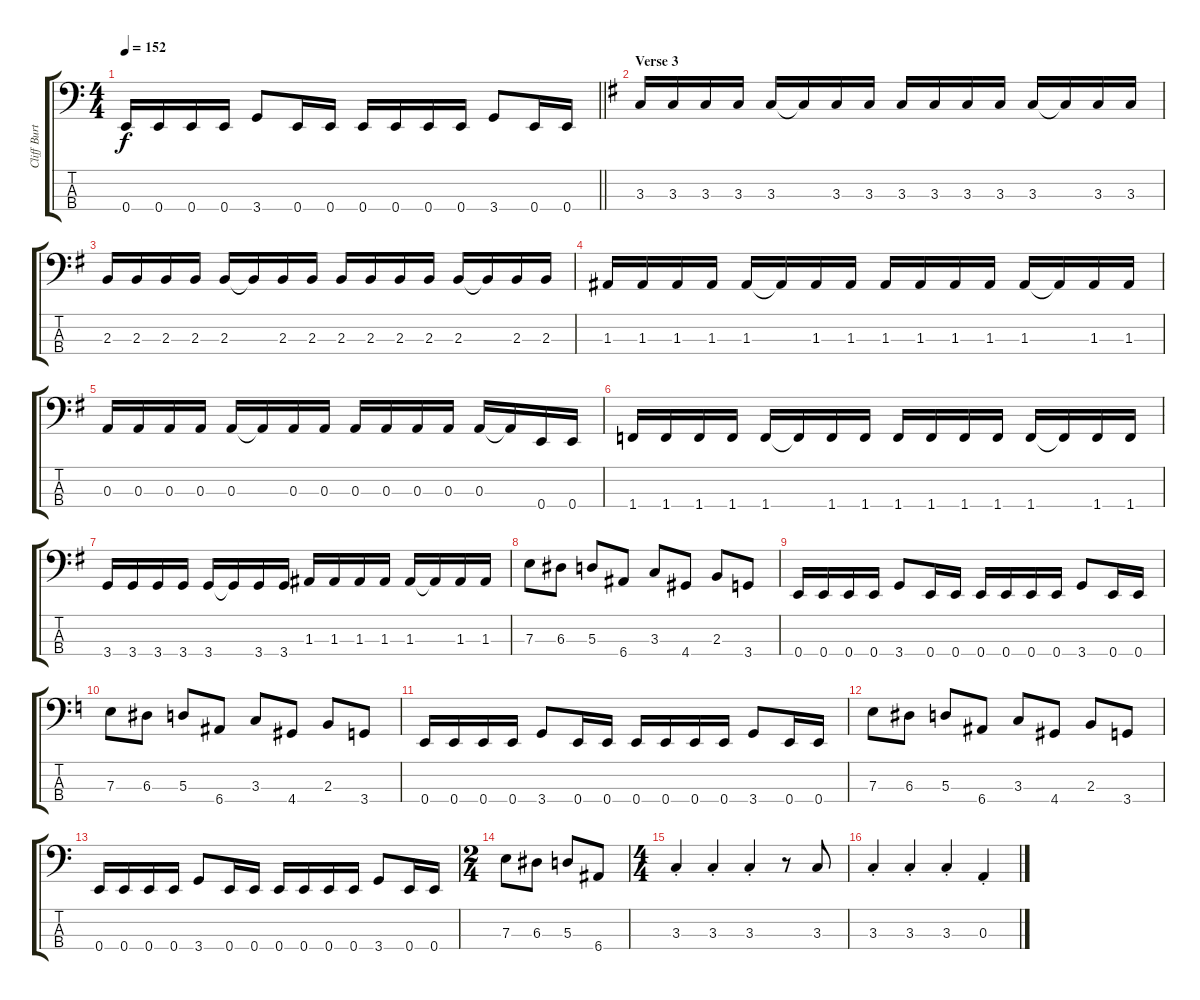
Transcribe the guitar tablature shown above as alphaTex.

\track ("Cliff Burton" "Cliff Burt") {instrument electricbassfinger}
\staff {score tabs}
\tuning (G2 D2 A1 E1) {hide}
\ts (4 4)
\tempo 152
\clef f4
\barLineRight lightlight
\ks c
0.4.16{dy f} 0.4.16 0.4.16 0.4.16 3.4.8 0.4.16 0.4.16 0.4.16 0.4.16 0.4.16 0.4.16 3.4.8 0.4.16 0.4.16 |
\section ("" "Verse 3")
\ks g
3.3.16 3.3.16 3.3.16 3.3.16 3.3.16 3.3{t}.16 3.3.16 3.3.16 3.3.16 3.3.16 3.3.16 3.3.16 3.3.16 3.3{t}.16 3.3.16 3.3.16 |
2.3.16 2.3.16 2.3.16 2.3.16 2.3.16 2.3{t}.16 2.3.16 2.3.16 2.3.16 2.3.16 2.3.16 2.3.16 2.3.16 2.3{t}.16 2.3.16 2.3.16 |
1.3.16 1.3.16 1.3.16 1.3.16 1.3.16 1.3{t}.16 1.3.16 1.3.16 1.3.16 1.3.16 1.3.16 1.3.16 1.3.16 1.3{t}.16 1.3.16 1.3.16 |
0.3.16 0.3.16 0.3.16 0.3.16 0.3.16 0.3{t}.16 0.3.16 0.3.16 0.3.16 0.3.16 0.3.16 0.3.16 0.3.16 0.3{t}.16 0.4.16 0.4.16 |
1.4.16 1.4.16 1.4.16 1.4.16 1.4.16 1.4{t}.16 1.4.16 1.4.16 1.4.16 1.4.16 1.4.16 1.4.16 1.4.16 1.4{t}.16 1.4.16 1.4.16 |
3.4.16 3.4.16 3.4.16 3.4.16 3.4.16 3.4{t}.16 3.4.16 3.4.16 1.3.16 1.3.16 1.3.16 1.3.16 1.3.16 1.3{t}.16 1.3.16 1.3.16 |
7.3.8 6.3.8 5.3.8 6.4.8 3.3.8 4.4.8 2.3.8 3.4.8 |
0.4.16 0.4.16 0.4.16 0.4.16 3.4.8 0.4.16 0.4.16 0.4.16 0.4.16 0.4.16 0.4.16 3.4.8 0.4.16 0.4.16 |
\ks c
7.3.8 6.3.8 5.3.8 6.4.8 3.3.8 4.4.8 2.3.8 3.4.8 |
0.4.16 0.4.16 0.4.16 0.4.16 3.4.8 0.4.16 0.4.16 0.4.16 0.4.16 0.4.16 0.4.16 3.4.8 0.4.16 0.4.16 |
7.3.8 6.3.8 5.3.8 6.4.8 3.3.8 4.4.8 2.3.8 3.4.8 |
0.4.16 0.4.16 0.4.16 0.4.16 3.4.8 0.4.16 0.4.16 0.4.16 0.4.16 0.4.16 0.4.16 3.4.8 0.4.16 0.4.16 |
\ts (2 4)
7.3.8 6.3.8 5.3.8 6.4.8 |
\ts (4 4)
3.3{st}.4 3.3{st}.4 3.3{st}.4 r.8 3.3.8 |
3.3{st}.4 3.3{st}.4 3.3{st}.4 0.3{st}.4
